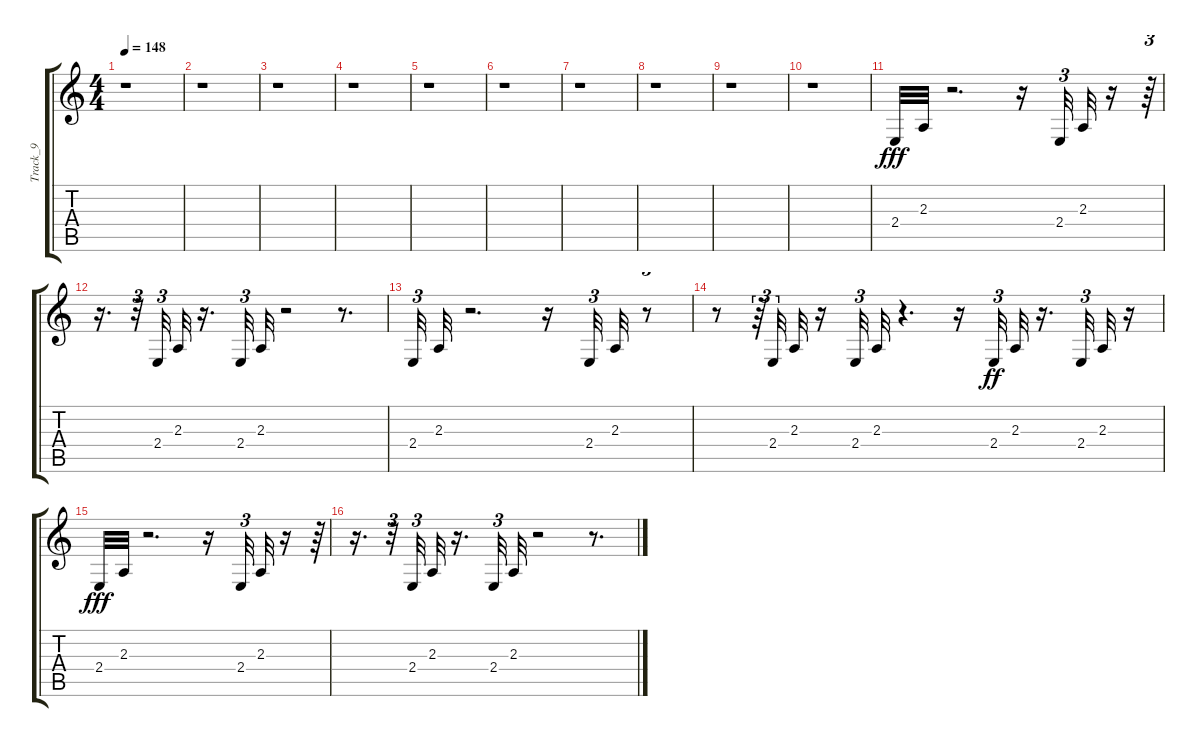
\track ("Track_9" "Track_9") {instrument taikodrum}
\staff {score tabs}
\tuning (E4 B3 G3 D3 A2 E2) {hide}
\ts (4 4)
\tempo 148
\clef g2
\ks c
r.1{dy fff} |
r.1 |
r.1 |
r.1 |
r.1 |
r.1 |
r.1 |
r.1 |
r.1 |
r.1 |
2.4.32 2.3.32 r.2{d} r.16 2.4.32{tu (3 2)} 2.3.32 r.16 r.64{tu (3 2)} |
r.16{d} r.32{tu (3 2)} 2.4.32{tu (3 2)} 2.3.32 r.16{d} 2.4.32{tu (3 2)} 2.3.32 r.2 r.8{d} |
2.4.32{tu (3 2)} 2.3.32 r.2{d} r.16 2.4.32{tu (3 2)} 2.3.32 r.8{tu (3 2)} |
r.8 r.64{tu (3 2)} 2.4.32{tu (3 2)} 2.3.32 r.16 2.4.32{tu (3 2)} 2.3.32 r.4{d} r.16 2.4.32{tu (3 2) dy ff} 2.3.32 r.16{d} 2.4.32{tu (3 2)} 2.3.32 r.16 |
2.4.32{dy fff} 2.3.32 r.2{d} r.16 2.4.32{tu (3 2)} 2.3.32 r.16 r.64{tu (3 2)} |
r.16{d} r.32{tu (3 2)} 2.4.32{tu (3 2)} 2.3.32 r.16{d} 2.4.32{tu (3 2)} 2.3.32 r.2 r.8{d}
